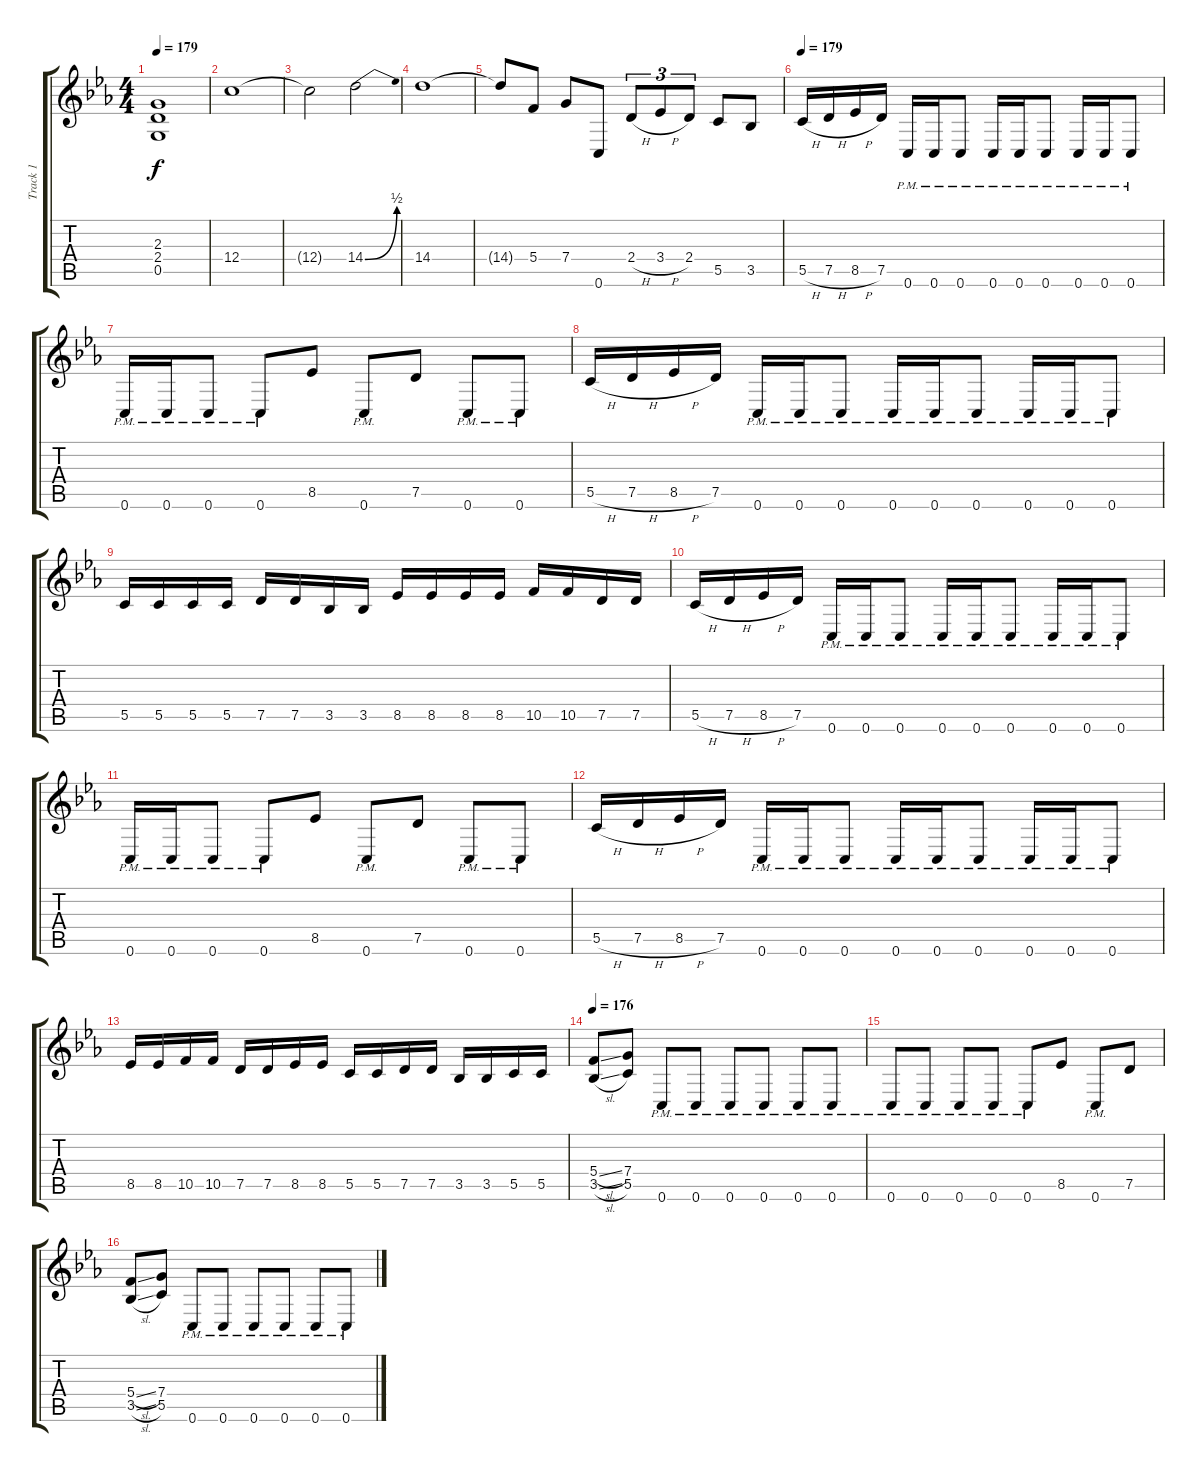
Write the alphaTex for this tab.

\track ("Track 1" "Track 1") {instrument distortionguitar}
\staff {score tabs}
\tuning (D4 A3 F3 C3 G2 C2) {hide}
\ts (4 4)
\tempo 179
\clef g2
\ks eb
(2.3{t} 2.4{t} 0.5{t}).1{dy f} |
12.4.1 |
12.4{t}.2 14.4{be (bend 0 0 60 2)}.2 |
14.4.1 |
14.4{t}.8 5.4.8 7.4.8 0.6.8 2.4{h}.8{tu (3 2)} 3.4{h}.8{tu (3 2)} 2.4.8{tu (3 2)} 5.5.8 3.5.8 |
\tempo 179
5.5{h}.16 7.5{h}.16 8.5{h}.16 7.5.16 0.6{pm}.16 0.6{pm}.16 0.6{pm}.8 0.6{pm}.16 0.6{pm}.16 0.6{pm}.8 0.6{pm}.16 0.6{pm}.16 0.6{pm}.8 |
0.6{pm}.16 0.6{pm}.16 0.6{pm}.8 0.6{pm}.8 8.5.8 0.6{pm}.8 7.5.8 0.6{pm}.8 0.6{pm}.8 |
5.5{h}.16 7.5{h}.16 8.5{h}.16 7.5.16 0.6{pm}.16 0.6{pm}.16 0.6{pm}.8 0.6{pm}.16 0.6{pm}.16 0.6{pm}.8 0.6{pm}.16 0.6{pm}.16 0.6{pm}.8 |
5.5.16 5.5.16 5.5.16 5.5.16 7.5.16 7.5.16 3.5.16 3.5.16 8.5.16 8.5.16 8.5.16 8.5.16 10.5.16 10.5.16 7.5.16 7.5.16 |
5.5{h}.16 7.5{h}.16 8.5{h}.16 7.5.16 0.6{pm}.16 0.6{pm}.16 0.6{pm}.8 0.6{pm}.16 0.6{pm}.16 0.6{pm}.8 0.6{pm}.16 0.6{pm}.16 0.6{pm}.8 |
0.6{pm}.16 0.6{pm}.16 0.6{pm}.8 0.6{pm}.8 8.5.8 0.6{pm}.8 7.5.8 0.6{pm}.8 0.6{pm}.8 |
5.5{h}.16 7.5{h}.16 8.5{h}.16 7.5.16 0.6{pm}.16 0.6{pm}.16 0.6{pm}.8 0.6{pm}.16 0.6{pm}.16 0.6{pm}.8 0.6{pm}.16 0.6{pm}.16 0.6{pm}.8 |
8.5.16 8.5.16 10.5.16 10.5.16 7.5.16 7.5.16 8.5.16 8.5.16 5.5.16 5.5.16 7.5.16 7.5.16 3.5.16 3.5.16 5.5.16 5.5.16 |
\tempo 176
(5.4{sl} 3.5{sl}).8 (7.4 5.5).8 0.6{pm}.8 0.6{pm}.8 0.6{pm}.8 0.6{pm}.8 0.6{pm}.8 0.6{pm}.8 |
0.6{pm}.8 0.6{pm}.8 0.6{pm}.8 0.6{pm}.8 0.6{pm}.8 8.5.8 0.6{pm}.8 7.5.8 |
(5.4{sl} 3.5{sl}).8 (7.4 5.5).8 0.6{pm}.8 0.6{pm}.8 0.6{pm}.8 0.6{pm}.8 0.6{pm}.8 0.6{pm}.8
